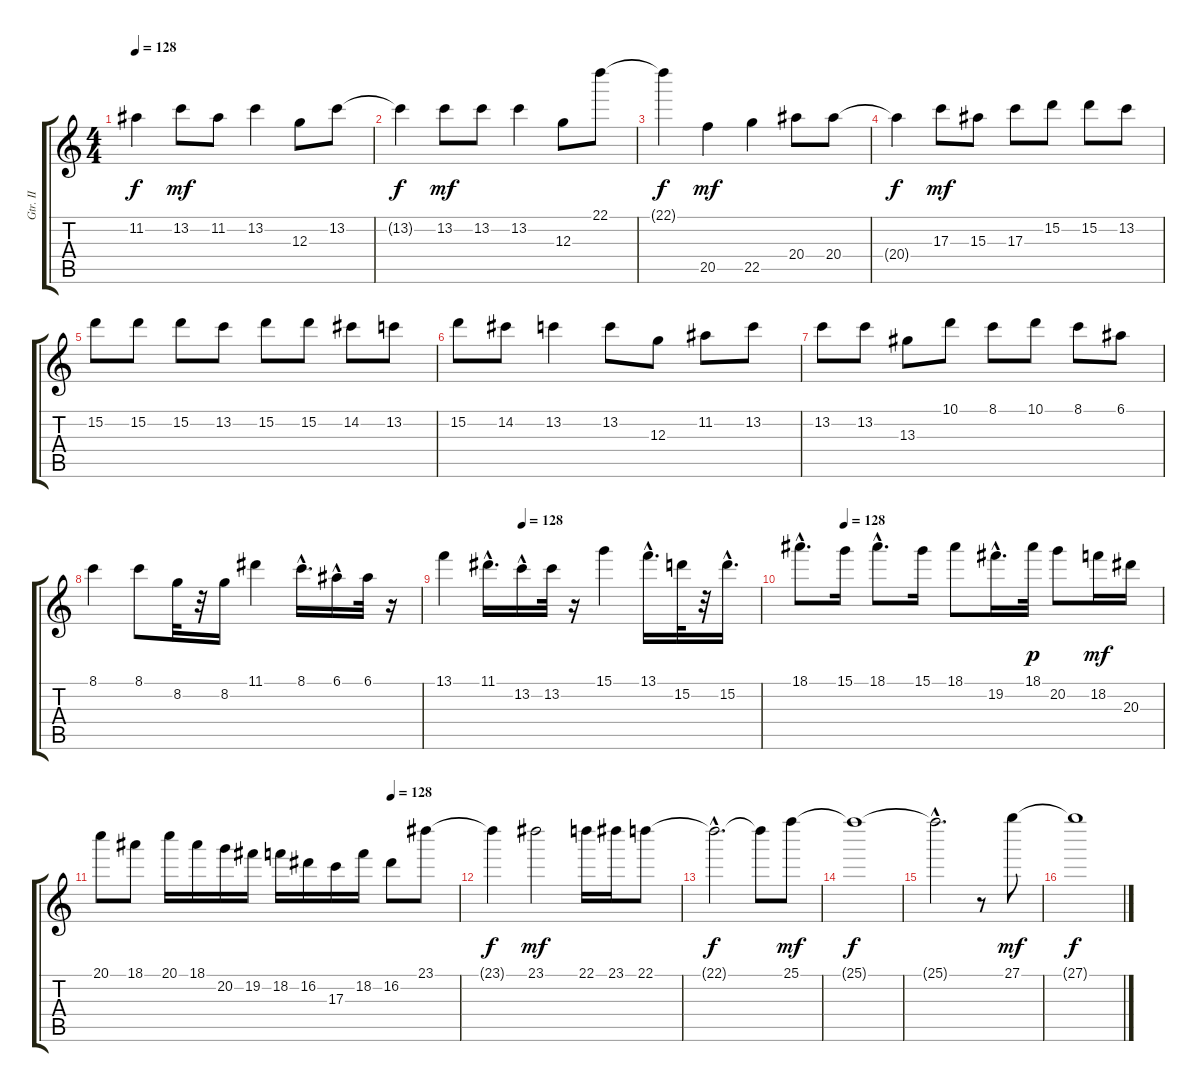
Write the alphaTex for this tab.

\track ("Gtr. II" "Gtr. II") {instrument overdrivenguitar}
\staff {score tabs}
\tuning (E4 B3 G3 D3 A2 E2) {hide}
\ts (4 4)
\tempo 128
\clef g2
\ks c
11.2{t}.4{dy f} 13.2.8{dy mf} 11.2.8 13.2.4 12.3.8 13.2.8 |
13.2{t}.4{dy f} 13.2.8{dy mf} 13.2.8 13.2.4 12.3.8 22.1.8 |
22.1{t}.4{dy f} 20.5.4{dy mf} 22.5.4 20.4.8 20.4.8 |
20.4{t}.4{dy f} 17.3.8{dy mf} 15.3.8 17.3.8 15.2.8 15.2.8 13.2.8 |
15.2.8 15.2.8 15.2.8 13.2.8 15.2.8 15.2.8 14.2.8 13.2.8 |
15.2.8 14.2.8 13.2.4 13.2.8 12.3.8 11.2.8 13.2.8 |
13.2.8 13.2.8 13.3.8 10.1.8 8.1.8 10.1.8 8.1.8 6.1.8 |
8.1.4 8.1.8 8.2.32 r.32 8.2.16 11.1.4 8.1{hac}.16{d} 6.1{hac}.16 6.1.32 r.16 |
\tempo (128 0.25)
13.1.4 11.1{hac}.16{d} 13.2{hac}.16 13.2.32 r.16 15.1.4 13.1{hac}.16{d} 15.2.32 r.32 15.2{hac}.16{d} |
\tempo (128 0.125)
18.1{hac}.8{d} 15.1.16 18.1{hac}.8{d} 15.1.16 18.1.8 19.2{hac}.16{d} 18.1.32{dy p} 20.2.8 18.2.16{dy mf} 20.3.16 |
\tempo (128 0.8125)
20.1.8 18.1.8 20.1.16 18.1.16 20.2.16 19.2.16 18.2.16 16.2.16 17.3.16 18.2.16 16.2.8 23.1.8 |
23.1{t}.4{dy f} 23.1.2{dy mf} 22.1.16 23.1.16 22.1.8 |
22.1{hac t}.2{d dy f} 22.1{t}.8 25.1.8{dy mf} |
25.1{t}.1{dy f} |
25.1{hac t}.2{d} r.8 27.1.8{dy mf} |
27.1{t}.1{dy f}
